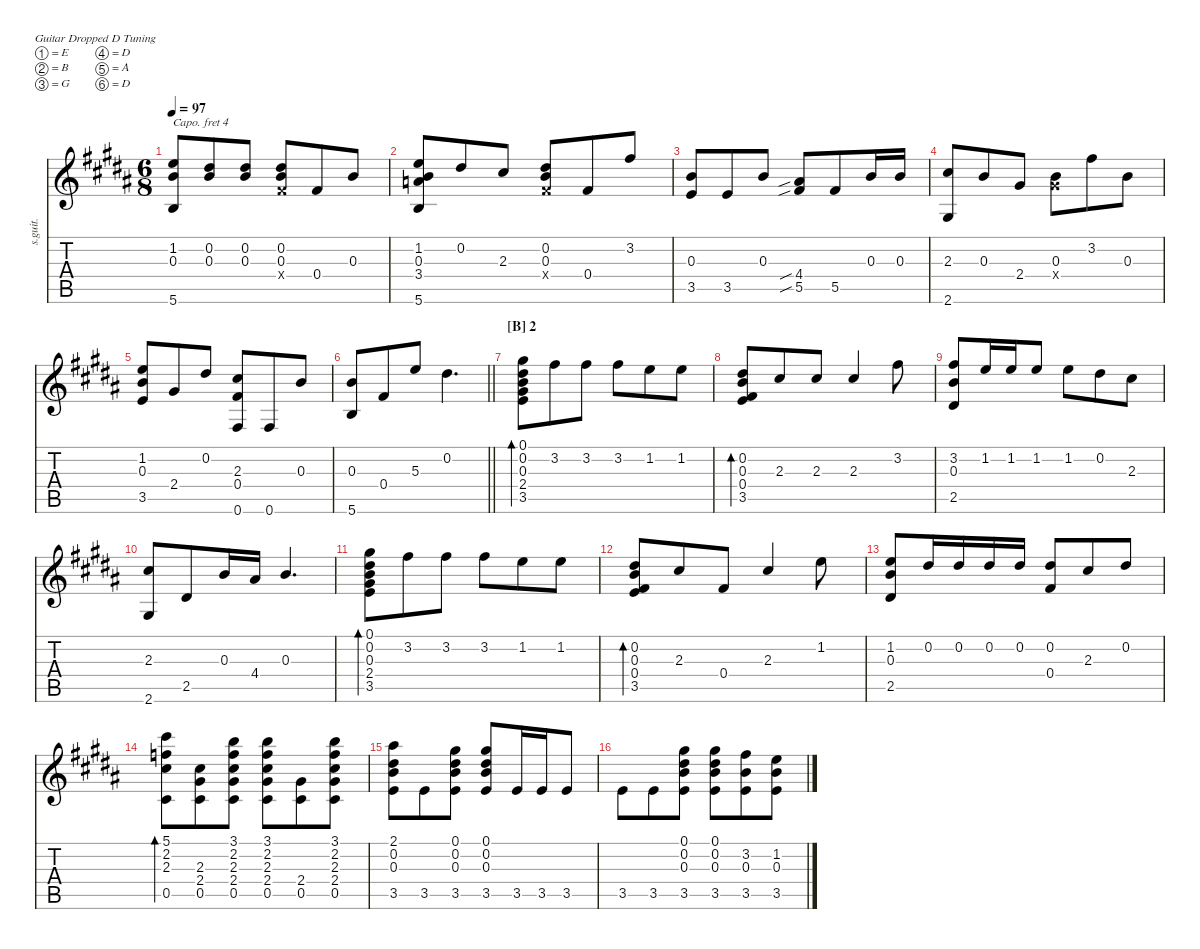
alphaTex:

\defaultSystemsLayout 4
\hideDynamics
\bracketExtendMode nobrackets
\track ("Steel Guitar" "s.guit.") {instrument acousticguitarsteel}
\staff {score tabs}
\capo 4
\tuning (E4 B3 G3 D3 A2 D2)
\ts (6 8)
\tempo 97
\clef g2
\ks b
(1.2{acc forcenatural} 5.6{acc forcenatural} 0.3{acc forcenatural}).8{dy mf beam Up} (0.3{acc forcenatural} 0.2{acc #}).8{beam Up} (0.3{acc forcenatural} 0.2{acc #}).8{beam Up} (0.3{acc forcenatural} 0.2{acc #} 0.4{x acc #}).8{beam Up} 0.4{acc #}.8{beam Up} 0.3{acc forcenatural}.8{beam Up} |
(5.6{acc forcenatural} 1.2{acc forcenatural} 0.3{acc forcenatural} 3.4{acc forcenatural}).8{beam Up} 0.2{acc #}.8{beam Up} 2.3{acc #}.8{beam Up} (0.2{acc #} 0.3{acc forcenatural} 0.4{x acc #}).8{beam Up} 0.4{acc #}.8{beam Up} 3.2{acc #}.8{beam Up} |
(3.5{acc forcenatural} 0.3{acc forcenatural}).8{beam Up} 3.5{acc forcenatural}.8{beam Up} 0.3{acc forcenatural}.8{beam Up} (4.4{sib acc #} 5.5{sib acc #}).8{beam Up} 5.5{acc #}.8{beam Up} 0.3{acc forcenatural}.16{beam Up} 0.3{acc forcenatural}.16{beam Up} |
(2.6{acc #} 2.3{acc #}).8{beam Up} 0.3{acc forcenatural}.8{beam Up} 2.4{acc #}.8{beam Up} (0.3{acc forcenatural} 2.4{x acc #}).8{beam Down} 3.2{acc #}.8{beam Down} 0.3{acc forcenatural}.8{beam Down} |
(3.5{acc forcenatural} 1.2{acc forcenatural} 0.3{acc forcenatural}).8{beam Up} 2.4{acc #}.8{beam Up} 0.2{acc #}.8{beam Up} (2.3{acc #} 0.6{acc #} 0.4{acc #}).8{beam Up} 0.6{acc #}.8{beam Up} 0.3{acc forcenatural}.8{beam Up} |
\barLineRight lightlight
(5.6{acc forcenatural} 0.3{acc forcenatural}).8{beam Up} 0.4{acc #}.8{beam Up} 5.3{acc forcenatural}.8{beam Up} 0.2{acc #}.4{d beam Down} |
\section ("B" "2")
(3.5{acc forcenatural} 0.3{acc forcenatural} 0.2{acc #} 0.1{acc #} 2.4{acc #}).8{bd 115 beam Down} 3.2{acc #}.8{beam Down} 3.2{acc #}.8{beam Down} 3.2{acc #}.8{beam Down} 1.2{acc forcenatural}.8{beam Down} 1.2{acc forcenatural}.8{beam Down} |
(3.5{acc forcenatural} 0.2{acc #} 0.4{acc #} 0.3{acc forcenatural}).8{bd 114 beam Up} 2.3{acc #}.8{beam Up} 2.3{acc #}.8{beam Up} 2.3{acc #}.4{beam Up} 3.2{acc #}.8{beam Down} |
(2.5{acc #} 0.3{acc forcenatural} 3.2{acc #}).8{beam Up} 1.2{acc forcenatural}.16{beam Up} 1.2{acc forcenatural}.16{beam Up} 1.2{acc forcenatural}.8{beam Up} 1.2{acc forcenatural}.8{beam Down} 0.2{acc #}.8{beam Down} 2.3{acc #}.8{beam Down} |
(2.3{acc #} 2.6{acc #}).8{beam Up} 2.5{acc #}.8{beam Up} 0.3{acc forcenatural}.16{beam Up} 4.4{acc #}.16{beam Up} 0.3{acc forcenatural}.4{d beam Up} |
(3.5{acc forcenatural} 0.3{acc forcenatural} 0.2{acc #} 0.1{acc #} 2.4{acc #}).8{bd 114 beam Down} 3.2{acc #}.8{beam Down} 3.2{acc #}.8{beam Down} 3.2{acc #}.8{beam Down} 1.2{acc forcenatural}.8{beam Down} 1.2{acc forcenatural}.8{beam Down} |
(3.5{acc forcenatural} 0.2{acc #} 0.4{acc #} 0.3{acc forcenatural}).8{bd 114 beam Up} 2.3{acc #}.8{beam Up} 0.4{acc #}.8{beam Up} 2.3{acc #}.4{beam Up} 1.2{acc forcenatural}.8{beam Down} |
(2.5{acc #} 0.3{acc forcenatural} 1.2{acc forcenatural}).8{beam Up} 0.2{acc #}.16{beam Up} 0.2{acc #}.16{beam Up} 0.2{acc #}.16{beam Up} 0.2{acc #}.16{beam Up} (0.4{acc #} 0.2{acc #}).8{beam Up} 2.3{acc #}.8{beam Up} 0.2{acc #}.8{beam Up} |
(0.5{acc #} 2.3{acc #} 2.2{acc forcenatural} 5.1{acc #}).8{bd 117 beam Down} (2.4{acc #} 2.3{acc #} 0.5{acc #}).8{beam Down} (3.1{acc forcenatural} 2.2{acc forcenatural} 2.3{acc #} 2.4{acc #} 0.5{acc #}).8{beam Down} (2.3{acc #} 2.2{acc forcenatural} 3.1{acc forcenatural} 2.4{acc #} 0.5{acc #}).8{beam Down} (0.5{acc #} 2.4{acc #}).8{beam Down} (3.1{acc forcenatural} 2.2{acc forcenatural} 2.3{acc #} 2.4{acc #} 0.5{acc #}).8{beam Down} |
(3.5{acc forcenatural} 0.3{acc forcenatural} 0.2{acc #} 2.1{acc #}).8{beam Down} 3.5{acc forcenatural}.8{beam Down} (0.1{acc #} 0.2{acc #} 0.3{acc forcenatural} 3.5{acc forcenatural}).8{beam Down} (0.3{acc forcenatural} 0.2{acc #} 0.1{acc #} 3.5{acc forcenatural}).8{beam Up} 3.5{acc forcenatural}.16{beam Up} 3.5{acc forcenatural}.16{beam Up} 3.5{acc forcenatural}.8{beam Up} |
3.5{acc forcenatural}.8{beam Down} 3.5{acc forcenatural}.8{beam Down} (3.5{acc forcenatural} 0.3{acc forcenatural} 0.2{acc #} 0.1{acc #}).8{beam Down} (3.5{acc forcenatural} 0.1{acc #} 0.2{acc #} 0.3{acc forcenatural}).8{beam Down} (3.5{acc forcenatural} 3.2{acc #} 0.3{acc forcenatural}).8{beam Down} (3.5{acc forcenatural} 1.2{acc forcenatural} 0.3{acc forcenatural}).8{beam Down}
